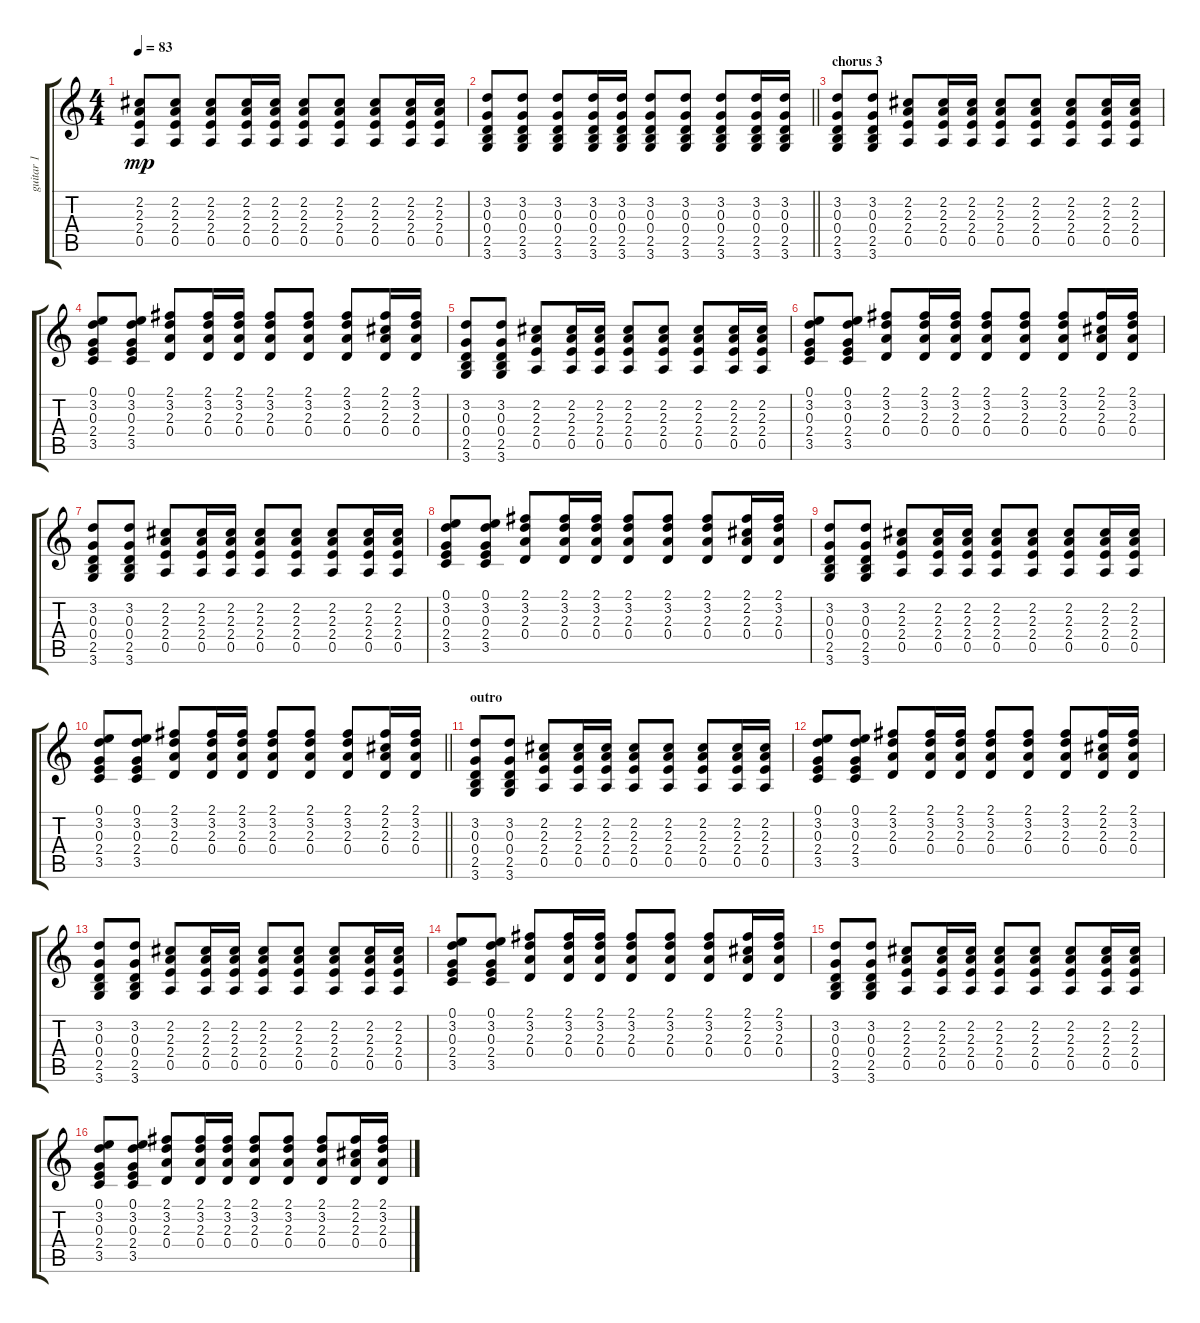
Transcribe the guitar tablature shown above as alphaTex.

\track ("guitar 1" "guitar 1") {instrument overdrivenguitar}
\staff {score tabs}
\tuning (E4 B3 G3 D3 A2 E2) {hide}
\ts (4 4)
\tempo 83
\clef g2
\ks c
(2.2 2.3 2.4 0.5).8{dy mp} (2.2 2.3 2.4 0.5).8 (2.2 2.3 2.4 0.5).8 (2.2 2.3 2.4 0.5).16 (2.2 2.3 2.4 0.5).16 (2.2 2.3 2.4 0.5).8 (2.2 2.3 2.4 0.5).8 (2.2 2.3 2.4 0.5).8 (2.2 2.3 2.4 0.5).16 (2.2 2.3 2.4 0.5).16 |
\barLineRight lightlight
(3.2 0.3 0.4 2.5 3.6).8 (3.2 0.3 0.4 2.5 3.6).8 (3.2 0.3 0.4 2.5 3.6).8 (3.2 0.3 0.4 2.5 3.6).16 (3.2 0.3 0.4 2.5 3.6).16 (3.2 0.3 0.4 2.5 3.6).8 (3.2 0.3 0.4 2.5 3.6).8 (3.2 0.3 0.4 2.5 3.6).8 (3.2 0.3 0.4 2.5 3.6).16 (3.2 0.3 0.4 2.5 3.6).16 |
\section ("" "chorus 3")
(3.2 0.3 0.4 2.5 3.6).8 (3.2 0.3 0.4 2.5 3.6).8 (2.2 2.3 2.4 0.5).8 (2.2 2.3 2.4 0.5).16 (2.2 2.3 2.4 0.5).16 (2.2 2.3 2.4 0.5).8 (2.2 2.3 2.4 0.5).8 (2.2 2.3 2.4 0.5).8 (2.2 2.3 2.4 0.5).16 (2.2 2.3 2.4 0.5).16 |
(0.1 3.2 0.3 2.4 3.5).8 (0.1 3.2 0.3 2.4 3.5).8 (2.1 3.2 2.3 0.4).8 (2.1 3.2 2.3 0.4).16 (2.1 3.2 2.3 0.4).16 (2.1 3.2 2.3 0.4).8 (2.1 3.2 2.3 0.4).8 (2.1 3.2 2.3 0.4).8 (2.1 2.2 2.3 0.4).16 (2.1 3.2 2.3 0.4).16 |
(3.2 0.3 0.4 2.5 3.6).8 (3.2 0.3 0.4 2.5 3.6).8 (2.2 2.3 2.4 0.5).8 (2.2 2.3 2.4 0.5).16 (2.2 2.3 2.4 0.5).16 (2.2 2.3 2.4 0.5).8 (2.2 2.3 2.4 0.5).8 (2.2 2.3 2.4 0.5).8 (2.2 2.3 2.4 0.5).16 (2.2 2.3 2.4 0.5).16 |
(0.1 3.2 0.3 2.4 3.5).8 (0.1 3.2 0.3 2.4 3.5).8 (2.1 3.2 2.3 0.4).8 (2.1 3.2 2.3 0.4).16 (2.1 3.2 2.3 0.4).16 (2.1 3.2 2.3 0.4).8 (2.1 3.2 2.3 0.4).8 (2.1 3.2 2.3 0.4).8 (2.1 2.2 2.3 0.4).16 (2.1 3.2 2.3 0.4).16 |
(3.2 0.3 0.4 2.5 3.6).8 (3.2 0.3 0.4 2.5 3.6).8 (2.2 2.3 2.4 0.5).8 (2.2 2.3 2.4 0.5).16 (2.2 2.3 2.4 0.5).16 (2.2 2.3 2.4 0.5).8 (2.2 2.3 2.4 0.5).8 (2.2 2.3 2.4 0.5).8 (2.2 2.3 2.4 0.5).16 (2.2 2.3 2.4 0.5).16 |
(0.1 3.2 0.3 2.4 3.5).8 (0.1 3.2 0.3 2.4 3.5).8 (2.1 3.2 2.3 0.4).8 (2.1 3.2 2.3 0.4).16 (2.1 3.2 2.3 0.4).16 (2.1 3.2 2.3 0.4).8 (2.1 3.2 2.3 0.4).8 (2.1 3.2 2.3 0.4).8 (2.1 2.2 2.3 0.4).16 (2.1 3.2 2.3 0.4).16 |
(3.2 0.3 0.4 2.5 3.6).8 (3.2 0.3 0.4 2.5 3.6).8 (2.2 2.3 2.4 0.5).8 (2.2 2.3 2.4 0.5).16 (2.2 2.3 2.4 0.5).16 (2.2 2.3 2.4 0.5).8 (2.2 2.3 2.4 0.5).8 (2.2 2.3 2.4 0.5).8 (2.2 2.3 2.4 0.5).16 (2.2 2.3 2.4 0.5).16 |
\barLineRight lightlight
(0.1 3.2 0.3 2.4 3.5).8 (0.1 3.2 0.3 2.4 3.5).8 (2.1 3.2 2.3 0.4).8 (2.1 3.2 2.3 0.4).16 (2.1 3.2 2.3 0.4).16 (2.1 3.2 2.3 0.4).8 (2.1 3.2 2.3 0.4).8 (2.1 3.2 2.3 0.4).8 (2.1 2.2 2.3 0.4).16 (2.1 3.2 2.3 0.4).16 |
\section ("" "outro")
(3.2 0.3 0.4 2.5 3.6).8 (3.2 0.3 0.4 2.5 3.6).8 (2.2 2.3 2.4 0.5).8 (2.2 2.3 2.4 0.5).16 (2.2 2.3 2.4 0.5).16 (2.2 2.3 2.4 0.5).8 (2.2 2.3 2.4 0.5).8 (2.2 2.3 2.4 0.5).8 (2.2 2.3 2.4 0.5).16 (2.2 2.3 2.4 0.5).16 |
(0.1 3.2 0.3 2.4 3.5).8 (0.1 3.2 0.3 2.4 3.5).8 (2.1 3.2 2.3 0.4).8 (2.1 3.2 2.3 0.4).16 (2.1 3.2 2.3 0.4).16 (2.1 3.2 2.3 0.4).8 (2.1 3.2 2.3 0.4).8 (2.1 3.2 2.3 0.4).8 (2.1 2.2 2.3 0.4).16 (2.1 3.2 2.3 0.4).16 |
(3.2 0.3 0.4 2.5 3.6).8 (3.2 0.3 0.4 2.5 3.6).8 (2.2 2.3 2.4 0.5).8 (2.2 2.3 2.4 0.5).16 (2.2 2.3 2.4 0.5).16 (2.2 2.3 2.4 0.5).8 (2.2 2.3 2.4 0.5).8 (2.2 2.3 2.4 0.5).8 (2.2 2.3 2.4 0.5).16 (2.2 2.3 2.4 0.5).16 |
(0.1 3.2 0.3 2.4 3.5).8 (0.1 3.2 0.3 2.4 3.5).8 (2.1 3.2 2.3 0.4).8 (2.1 3.2 2.3 0.4).16 (2.1 3.2 2.3 0.4).16 (2.1 3.2 2.3 0.4).8 (2.1 3.2 2.3 0.4).8 (2.1 3.2 2.3 0.4).8 (2.1 2.2 2.3 0.4).16 (2.1 3.2 2.3 0.4).16 |
(3.2 0.3 0.4 2.5 3.6).8 (3.2 0.3 0.4 2.5 3.6).8 (2.2 2.3 2.4 0.5).8 (2.2 2.3 2.4 0.5).16 (2.2 2.3 2.4 0.5).16 (2.2 2.3 2.4 0.5).8 (2.2 2.3 2.4 0.5).8 (2.2 2.3 2.4 0.5).8 (2.2 2.3 2.4 0.5).16 (2.2 2.3 2.4 0.5).16 |
(0.1 3.2 0.3 2.4 3.5).8 (0.1 3.2 0.3 2.4 3.5).8 (2.1 3.2 2.3 0.4).8 (2.1 3.2 2.3 0.4).16 (2.1 3.2 2.3 0.4).16 (2.1 3.2 2.3 0.4).8 (2.1 3.2 2.3 0.4).8 (2.1 3.2 2.3 0.4).8 (2.1 2.2 2.3 0.4).16 (2.1 3.2 2.3 0.4).16
